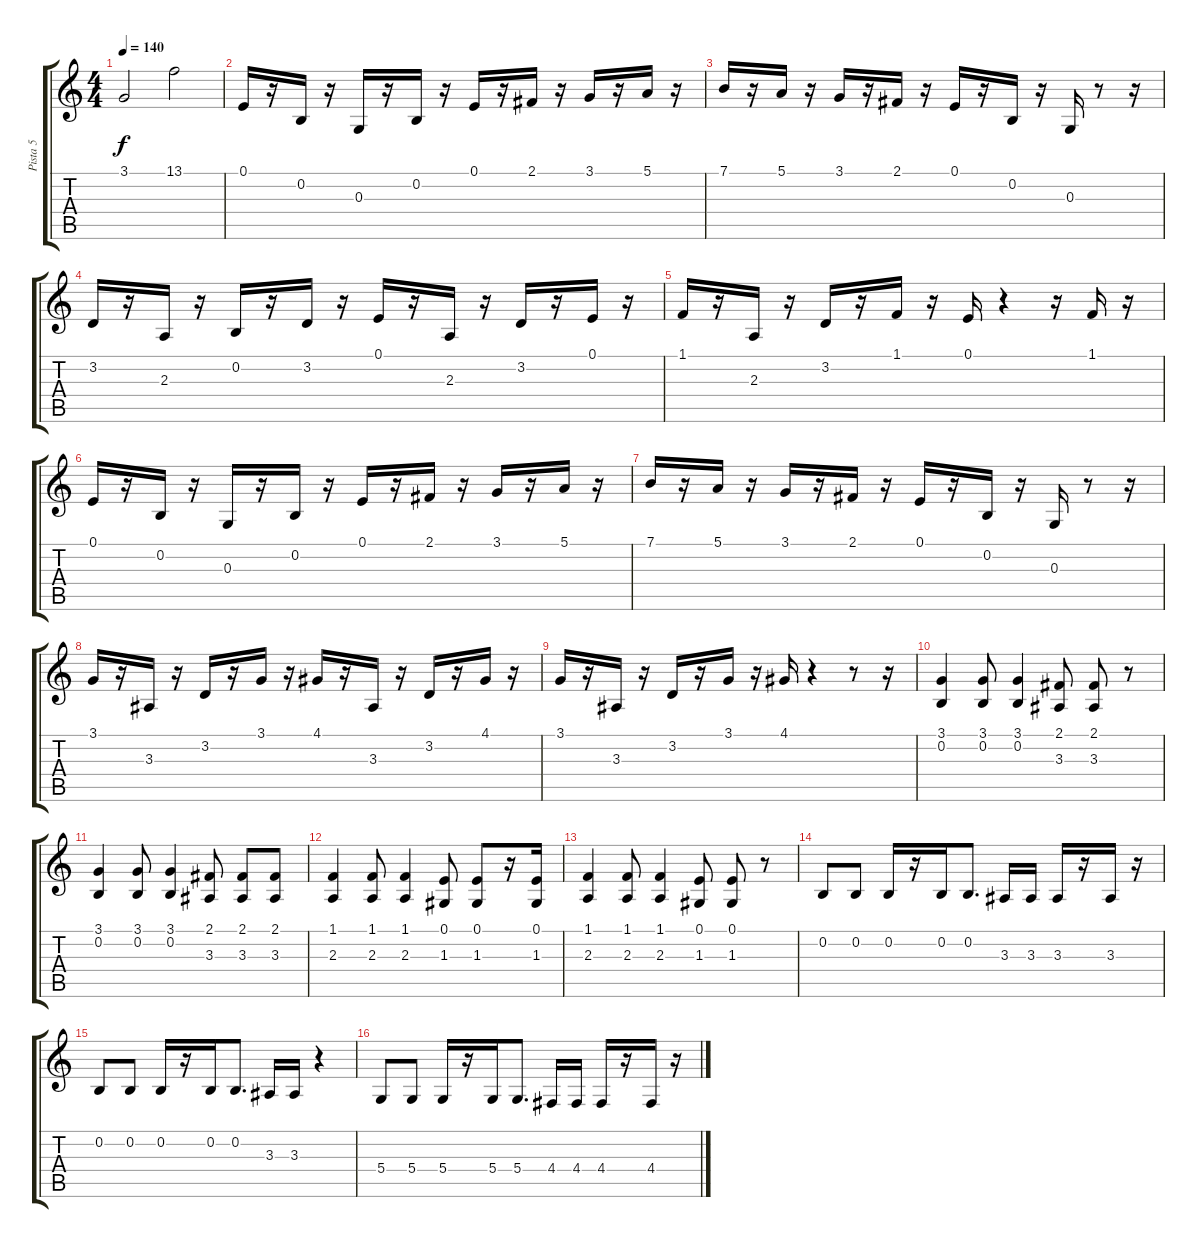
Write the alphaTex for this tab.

\track ("Pista 5" "Pista 5") {instrument lead1square}
\staff {score tabs}
\tuning (E4 B3 G3 D3 A2 E2) {hide}
\ts (4 4)
\tempo 140
\clef g2
\ks c
3.1.2{dy f} 13.1.2 |
0.1.16 r.16 0.2.16 r.16 0.3.16 r.16 0.2.16 r.16 0.1.16 r.16 2.1.16 r.16 3.1.16 r.16 5.1.16 r.16 |
7.1.16 r.16 5.1.16 r.16 3.1.16 r.16 2.1.16 r.16 0.1.16 r.16 0.2.16 r.16 0.3.16 r.8 r.16 |
3.2.16 r.16 2.3.16 r.16 0.2.16 r.16 3.2.16 r.16 0.1.16 r.16 2.3.16 r.16 3.2.16 r.16 0.1.16 r.16 |
1.1.16 r.16 2.3.16 r.16 3.2.16 r.16 1.1.16 r.16 0.1.16 r.4 r.16 1.1.16 r.16 |
0.1.16 r.16 0.2.16 r.16 0.3.16 r.16 0.2.16 r.16 0.1.16 r.16 2.1.16 r.16 3.1.16 r.16 5.1.16 r.16 |
7.1.16 r.16 5.1.16 r.16 3.1.16 r.16 2.1.16 r.16 0.1.16 r.16 0.2.16 r.16 0.3.16 r.8 r.16 |
3.1.16 r.16 3.3.16 r.16 3.2.16 r.16 3.1.16 r.16 4.1.16 r.16 3.3.16 r.16 3.2.16 r.16 4.1.16 r.16 |
3.1.16 r.16 3.3.16 r.16 3.2.16 r.16 3.1.16 r.16 4.1.16 r.4 r.8 r.16 |
(3.1 0.2).4 (3.1 0.2).8 (3.1 0.2).4 (2.1 3.3).8 (2.1 3.3).8 r.8 |
(3.1 0.2).4 (3.1 0.2).8 (3.1 0.2).4 (2.1 3.3).8 (2.1 3.3).8 (2.1 3.3).8 |
(1.1 2.3).4 (1.1 2.3).8 (1.1 2.3).4 (0.1 1.3).8 (0.1 1.3).8 r.16 (0.1 1.3).16 |
(1.1 2.3).4 (1.1 2.3).8 (1.1 2.3).4 (0.1 1.3).8 (0.1 1.3).8 r.8 |
0.2.8 0.2.8 0.2.16 r.16 0.2.16 0.2.8{d} 3.3.16 3.3.16 3.3.16 r.16 3.3.16 r.16 |
0.2.8 0.2.8 0.2.16 r.16 0.2.16 0.2.8{d} 3.3.16 3.3.16 r.4 |
5.4.8 5.4.8 5.4.16 r.16 5.4.16 5.4.8{d} 4.4.16 4.4.16 4.4.16 r.16 4.4.16 r.16
